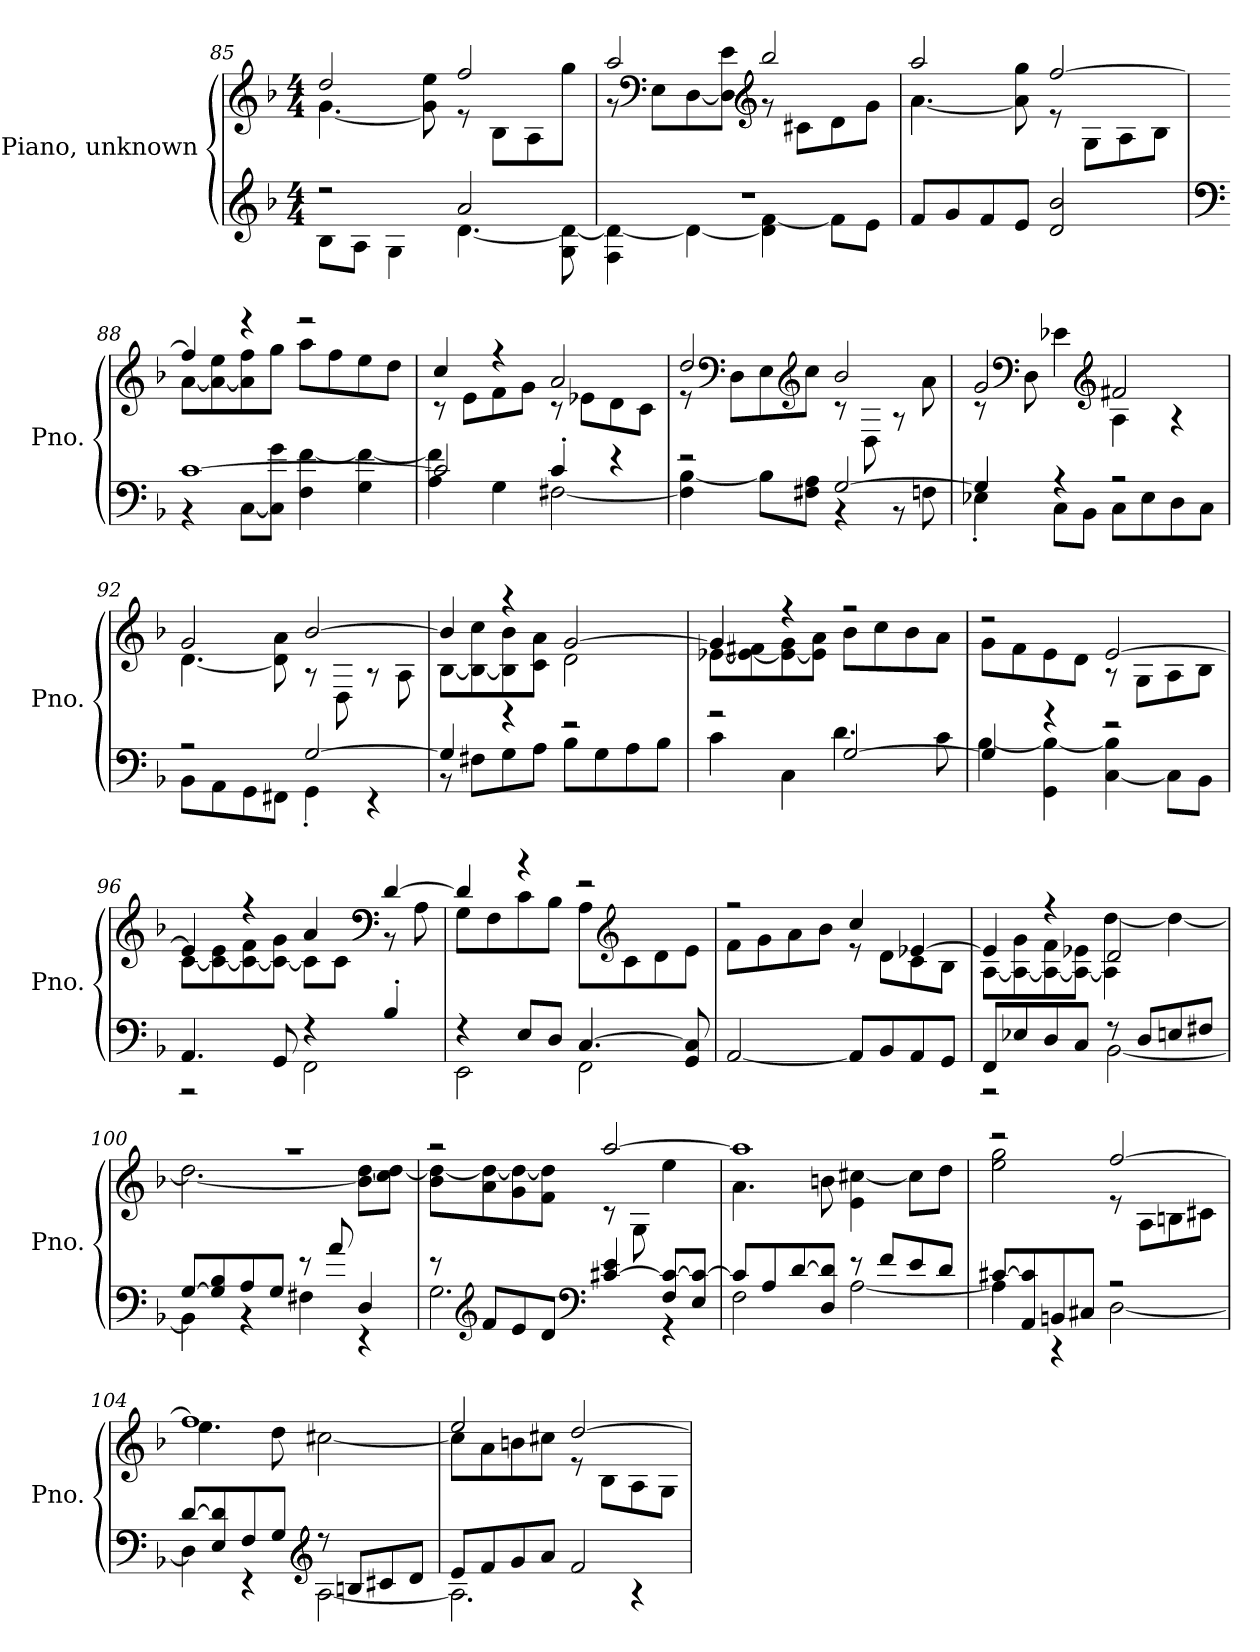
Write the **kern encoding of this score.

**kern	**kern
*part1	*part1
*staff2	*staff1
*I"Piano, unknown	*
*I'Pno.	*
*clefG2	*clefG2
*k[b-]	*k[b-]
*M4/4	*M4/4
=85	=85
*^	*^
2r	8B-\L	2dd/	[4.g\
.	8A\J	.	.
.	4G\	.	.
.	.	.	8g\] 8ee\
2a/	[4.d\	2ff/	8r
.	.	.	8B-\L
.	.	.	8A\
.	8G\ 8d\_	.	8gg\J
!!LO:LB:g=z	!!
=86	=86	=86	=86
1r	4F\ 4d\_	2aa/	8r
*	*	*clefF4	*
.	.	.	8E\L
.	4d\_	.	[8D\
.	.	.	8D\] 8e\J
*	*	*clefG2	*
.	4d\] [4f\	2bb-/	8r
.	.	.	8c#X\L
.	8f\L]	.	8d\
.	8e\J	.	8g\J
*v	*v	*	*
=87	=87	=87
8f/L	2aa/	[4.a\
8g/	.	.
8f/	.	.
8e/J	.	8a\] 8gg\
2d/ 2b-/	[2ff/	8r
.	.	8G\L
.	.	8A\
.	.	8B-\J
=88	=88	=88
*clefF4	*	*
*^	*	*
[1c	4r	4ff/]	[8a\L
.	.	.	8a\_ 8ee\
.	[8C\L	4r	8a\] 8ff\
.	8C\] 8g\J	.	8gg\J
.	4F\ [4f\	2r	8aa\L
.	.	.	8ff\
.	4G\ 4f\_	.	8ee\
.	.	.	8dd\J
!!LO:LB:g=z	!!
=89	=89	=89	=89
2c/]	4A\ 4f\]	4cc/	8r
.	.	.	8e\L
.	4G\	4r	8f\
.	.	.	8g\J
4c'/	[2F#X\	2a/	8r
.	.	.	8e-X\L
4r	.	.	8d\
.	.	.	8c\J
=90	=90	=90	=90
2r	4F#\] [4B-\	2dd/	8r
*	*	*clefF4	*
.	.	.	8D\L
.	8B-\L]	.	8E\
*	*	*clefG2	*
.	8F#X\ 8A\J	.	8cc\J
[2G/	4r	2b-/	8r
.	.	.	8D\
.	8r	.	8r
.	8Fn\	.	8a\
=91	=91	=91	=91
4G/]	4E-X'\	2g/	8r
*	*	*clefF4	*
.	.	.	8D\
4r	8C\L	.	4e-X\
.	8BB-\J	.	.
*	*	*clefG2	*
2r	8C\L	2f#X/	4A\
.	8E-\	.	.
.	8D\	.	4r
.	8C\J	.	.
=92	=92	=92	=92
2r	8BB-\L	2g/	[4.d\
.	8AA\	.	.
.	8GG\	.	.
.	8FF#X\J	.	8d\] 8a\
[2G/	4GG'\	[2b-/	8r
.	.	.	8D\
.	4r	.	8r
.	.	.	8A\
!!LO:LB:g=z	!!
=93	=93	=93	=93
4G/]	8r	4b-/]	[8B-\L
.	8F#X\L	.	8B-\_ 8cc\
4r	8G\	4r	8B-\] 8b-\
.	8A\J	.	8c\ 8a\J
2r	8B-\L	[2g/	2d\
.	8G\	.	.
.	8A\	.	.
.	8B-\J	.	.
=94	=94	=94	=94
2r	4c\	4g/]	[8e-X\L
.	.	.	8e-\_ 8f#X\
.	4C\	4r	8e-\_ 8g\
.	.	.	8e-\] 8a\J
[2G/	4.d\	2r	8b-\L
.	.	.	8cc\
.	.	.	8b-\
.	8c\	.	8a\J
=95	=95	=95	=95
4G/]	[4B-\	2r	8g\L
.	.	.	8f\
4r	4GG\ 4B-\_	.	8e\
.	.	.	8d\J
2r	[4C\ 4B-\]	[2e/	8r
.	.	.	8G\L
.	8C\L]	.	8A\
.	8BB-\J	.	8B-\J
=96	=96	=96	=96
4.AA/	2r	4e/]	[8c\L
.	.	.	8c\_ 8e\
.	.	4r	8c\_ 8f\
8GG/	.	.	8c\_ 8g\J
4r	2FF\	4a/	8c\L]
.	.	.	8c\J
*	*	*clefF4	*
4B-'/	.	[4d/	8r
.	.	.	8A\
!!LO:LB:g=z	!!
=97	=97	=97	=97
4r	2EE\	4d/]	8G\L
.	.	.	8F\
8E/L	.	4r	8c\
8D/J	.	.	8B-\J
[4.C/	2FF\	2r	8A\L
*	*	*clefG2	*
.	.	.	8c\
.	.	.	8d\
8GG/ 8C/]	.	.	8e\J
*v	*v	*	*
=98	=98	=98
[2AA/	2r	8f\L
.	.	8g\
.	.	8a\
.	.	8b-\J
8AA/L]	4cc/	8r
8BB-/	.	8d\L
8AA/	[4e-X/	8c\
8GG/J	.	8B-\J
=99	=99	=99
*^	*	*
8FF/L	2r	4e-/]	[8A\L
8E-X/	.	.	8A\_ 8g\
8D/	.	4r	8A\_ 8f\
8C/J	.	.	8A\_ 8e-X\J
8r	[2BB-\	2d/	4A\] [4dd\
8D/L	.	.	.
8En/	.	.	4dd\_
8F#X/J	.	.	.
=100	=100	=100	=100
[8G/L	4BB-\]	1r	2.dd\_
8G/] 8B-/	.	.	.
8A/	4r	.	.
8G/J	.	.	.
8r	4F#X\	.	.
8a/	.	.	.
4D/	4r	.	8b-\ 8dd\_L
.	.	.	8cc\ 8dd\_J
!!LO:LB:g=z	!!
=101	=101	=101	=101
8r	2.G\	2r	8b-\ 8dd\_L
*clefG2	*	*	*
8f/L	.	.	8a\ 8dd\_
8e/	.	.	8g\ 8dd\_
8d/J	.	.	8f\ 8dd\]J
*clefF4	*	*	*
[4c#X/ 4e/	.	[2aa/	8r
.	.	.	8G\
8F/ 8c#/_L	4r	.	4ee\
8E/ 8c#/_J	.	.	.
=102	=102	=102	=102
8c#/L]	2F\	1aa]	4.a\
8A/	.	.	.
[8d/	.	.	.
8D/ 8d/]J	.	.	8bn\
8r	[2A\	.	4e\ [4cc#X\
8f/L	.	.	.
8e/	.	.	8cc#\L]
8d/J	.	.	8dd\J
=103	=103	=103	=103
[8c#X/L	4A\]	2r	2ee\ 2gg\
8AA/ 8c#/]	.	.	.
8BBn/	4r	.	.
8C#X/J	.	.	.
2r	[2D\	[2ff/	8r
.	.	.	8A\L
.	.	.	8Bn\
.	.	.	8c#X\J
!!LO:PB:g=z	!!
=104	=104	=104	=104
[8d/L	4D\]	1ff]	4.ee\
8E/ 8d/]	.	.	.
8F/	4r	.	.
8G/J	.	.	8dd\
*clefG2	*	*	*
8r	[2A\	.	[2cc#X\
8Bn/L	.	.	.
8c#X/	.	.	.
8d/J	.	.	.
=105	=105	=105	=105
8e/L	2.A\]	2ee/	8cc#\L]
8f/	.	.	8a\
8g/	.	.	8bn\
8a/J	.	.	8cc#X\J
2f/	.	[2dd/	8r
.	.	.	8B-\L
.	4r	.	8A\
.	.	.	8G\J
*v	*v	*	*
*	*v	*v
=	=
*-	*-
